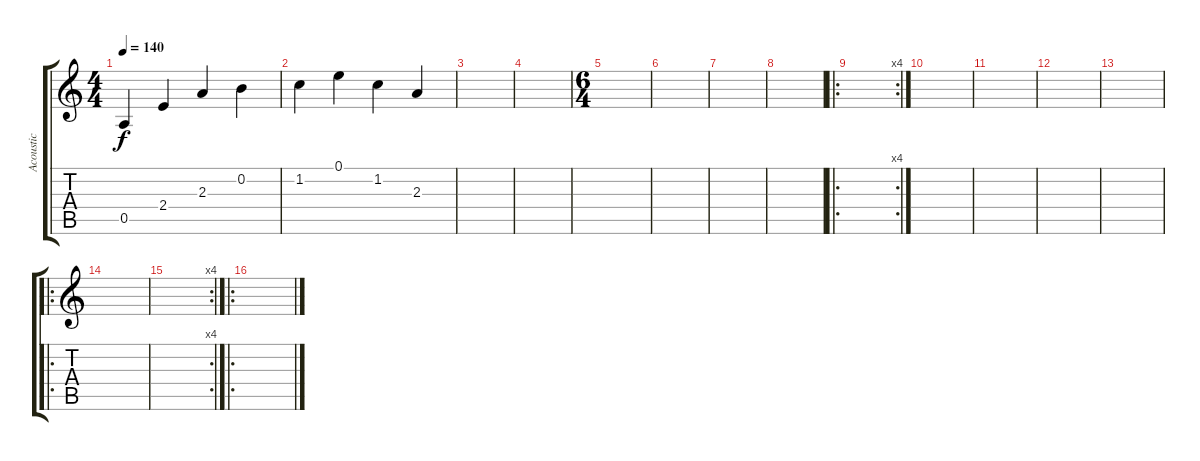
\track ("Acoustic" "Acoustic") {instrument acousticguitarsteel}
\staff {score tabs}
\tuning (E4 B3 G3 D3 A2 E2) {hide}
\ts (4 4)
\tempo 140
\clef g2
\ks c
0.5.4{dy f} 2.4.4 2.3.4 0.2.4 |
1.2.4 0.1.4 1.2.4 2.3.4 |
|
|
\ts (6 4)
|
|
|
|
\ro
\rc 4
|
|
|
|
|
\ro
|
\rc 4
|
\ro
